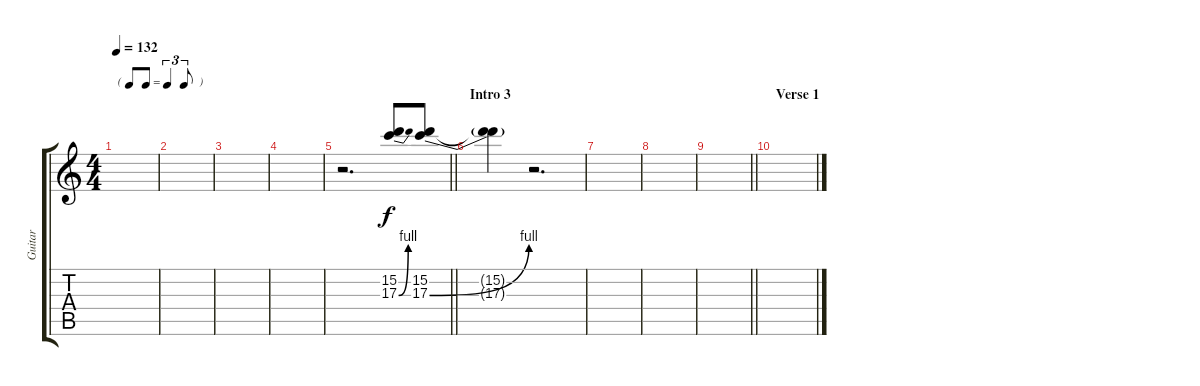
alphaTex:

\track ("Guitar" "Guitar") {instrument distortionguitar}
\staff {score tabs}
\tuning (E4 B3 G3 D3 G2 D2) {hide}
\ts (4 4)
\tf triplet8th
\tempo 132
\clef g2
\ks c
|
|
|
|
\barLineRight lightlight
r.2{d} (15.2 17.3{be (bend 0 0 60 4)}).8{beam Up} (15.2 17.3{be (bend 0 0 60 4)}).8{beam Up} |
\section ("" "Intro 3")
(15.2{t} 17.3{t}).4 r.2{d} |
|
|
\barLineRight lightlight
|
\section ("" "Verse 1")
